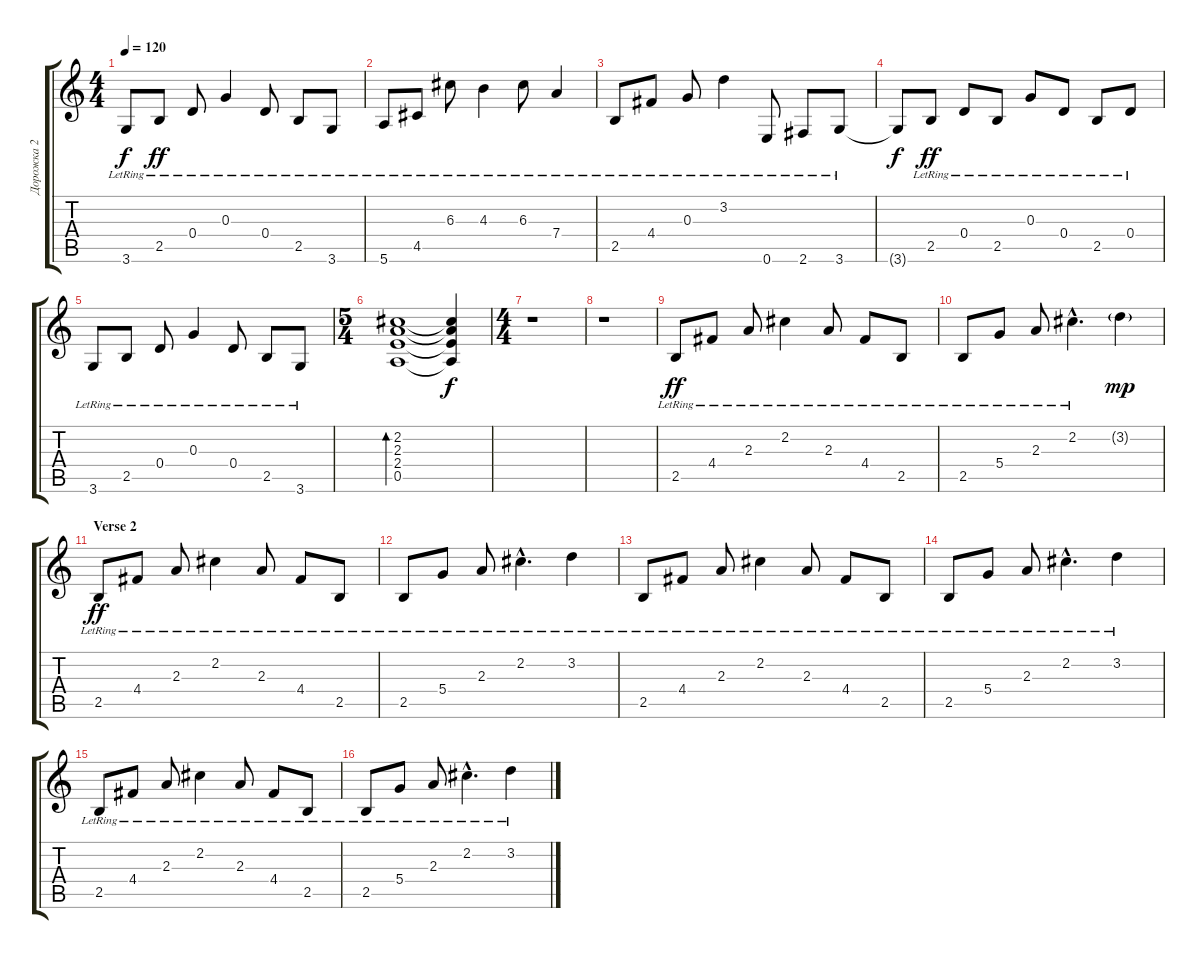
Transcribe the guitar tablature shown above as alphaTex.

\track ("Дорожка 2" "Дорожка 2") {instrument acousticguitarsteel}
\staff {score tabs}
\tuning (E4 B3 G3 D3 A2 E2) {hide}
\ts (4 4)
\tempo 120
\clef g2
\ks c
3.6{lr}.8{dy f} 2.5{lr}.8{dy ff} 0.4{lr}.8 0.3{lr}.4 0.4{lr}.8 2.5{lr}.8 3.6{lr}.8 |
5.6{lr}.8 4.5{lr}.8 6.3{lr}.8 4.3{lr}.4 6.3{lr}.8 7.4{lr}.4 |
2.5{lr}.8 4.4{lr}.8 0.3{lr}.8 3.2{lr}.4 0.6{lr}.8 2.6{lr}.8 3.6{lr}.8 |
3.6{t}.8{dy f} 2.5{lr}.8{dy ff} 0.4{lr}.8 2.5{lr}.8 0.3{lr}.8 0.4{lr}.8 2.5{lr}.8 0.4{lr}.8 |
3.6{lr}.8 2.5{lr}.8 0.4{lr}.8 0.3{lr}.4 0.4{lr}.8 2.5{lr}.8 3.6{lr}.8 |
\ts (5 4)
(2.2 2.3 2.4 0.5).1{bd 240} (2.2{t} 2.3{t} 2.4{t} 0.5{t}).4{dy f} |
\ts (4 4)
r.1 |
r.1 |
2.5{lr}.8{dy ff} 4.4{lr}.8 2.3{lr}.8 2.2{lr}.4 2.3{lr}.8 4.4{lr}.8 2.5{lr}.8 |
2.5{lr}.8 5.4{lr}.8 2.3{lr}.8 2.2{hac lr}.4{d} 3.2{g}.4{dy mp} |
\section ("" "Verse 2")
2.5{lr}.8{dy ff} 4.4{lr}.8 2.3{lr}.8 2.2{lr}.4 2.3{lr}.8 4.4{lr}.8 2.5{lr}.8 |
2.5{lr}.8 5.4{lr}.8 2.3{lr}.8 2.2{hac lr}.4{d} 3.2{lr}.4 |
2.5{lr}.8 4.4{lr}.8 2.3{lr}.8 2.2{lr}.4 2.3{lr}.8 4.4{lr}.8 2.5{lr}.8 |
2.5{lr}.8 5.4{lr}.8 2.3{lr}.8 2.2{hac lr}.4{d} 3.2{lr}.4 |
2.5{lr}.8 4.4{lr}.8 2.3{lr}.8 2.2{lr}.4 2.3{lr}.8 4.4{lr}.8 2.5{lr}.8 |
2.5{lr}.8 5.4{lr}.8 2.3{lr}.8 2.2{hac lr}.4{d} 3.2{lr}.4
